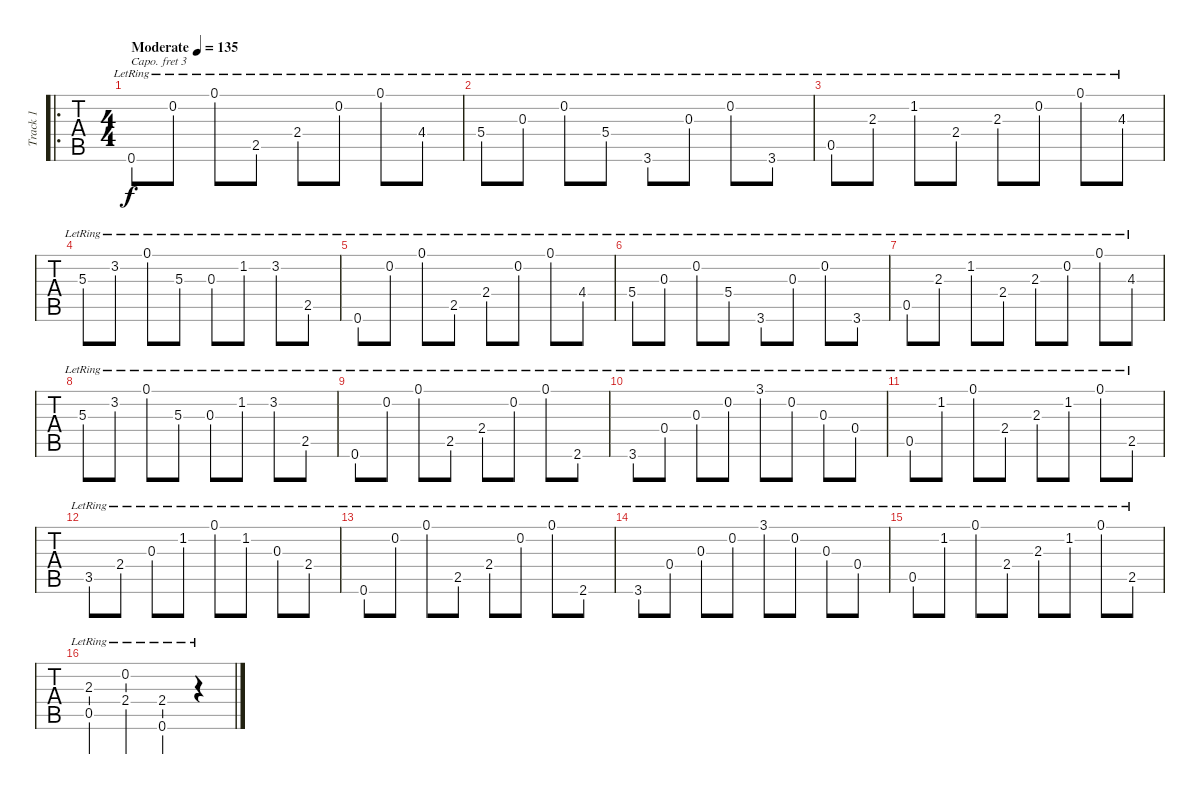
\track ("Track 1" "Track 1") {instrument acousticguitarsteel}
\staff {tabs}
\capo 3
\tuning (E4 B3 G3 D3 A2 E2) {hide}
\ro
\ts (4 4)
\tempo (135 "Moderate")
\clef g2
\ks c
0.6{lr}.8{dy f instrument acousticguitarsteel} 0.2{lr}.8 0.1{lr}.8 2.5{lr}.8 2.4{lr}.8 0.2{lr}.8 0.1{lr}.8 4.4{lr}.8 |
5.4{lr}.8 0.3{lr}.8 0.2{lr}.8 5.4{lr}.8 3.6{lr}.8 0.3{lr}.8 0.2{lr}.8 3.6{lr}.8 |
0.5{lr}.8 2.3{lr}.8 1.2{lr}.8 2.4{lr}.8 2.3{lr}.8 0.2{lr}.8 0.1{lr}.8 4.3{lr}.8 |
5.3{lr}.8 3.2{lr}.8 0.1{lr}.8 5.3{lr}.8 0.3{lr}.8 1.2{lr}.8 3.2{lr}.8 2.5{lr}.8 |
0.6{lr}.8 0.2{lr}.8 0.1{lr}.8 2.5{lr}.8 2.4{lr}.8 0.2{lr}.8 0.1{lr}.8 4.4{lr}.8 |
5.4{lr}.8 0.3{lr}.8 0.2{lr}.8 5.4{lr}.8 3.6{lr}.8 0.3{lr}.8 0.2{lr}.8 3.6{lr}.8 |
0.5{lr}.8 2.3{lr}.8 1.2{lr}.8 2.4{lr}.8 2.3{lr}.8 0.2{lr}.8 0.1{lr}.8 4.3{lr}.8 |
5.3{lr}.8 3.2{lr}.8 0.1{lr}.8 5.3{lr}.8 0.3{lr}.8 1.2{lr}.8 3.2{lr}.8 2.5{lr}.8 |
0.6{lr}.8 0.2{lr}.8 0.1{lr}.8 2.5{lr}.8 2.4{lr}.8 0.2{lr}.8 0.1{lr}.8 2.6{lr}.8 |
3.6{lr}.8 0.4{lr}.8 0.3{lr}.8 0.2{lr}.8 3.1{lr}.8 0.2{lr}.8 0.3{lr}.8 0.4{lr}.8 |
0.5{lr}.8 1.2{lr}.8 0.1{lr}.8 2.4{lr}.8 2.3{lr}.8 1.2{lr}.8 0.1{lr}.8 2.5{lr}.8 |
3.5{lr}.8 2.4{lr}.8 0.3{lr}.8 1.2{lr}.8 0.1{lr}.8 1.2{lr}.8 0.3{lr}.8 2.4{lr}.8 |
0.6{lr}.8 0.2{lr}.8 0.1{lr}.8 2.5{lr}.8 2.4{lr}.8 0.2{lr}.8 0.1{lr}.8 2.6{lr}.8 |
3.6{lr}.8 0.4{lr}.8 0.3{lr}.8 0.2{lr}.8 3.1{lr}.8 0.2{lr}.8 0.3{lr}.8 0.4{lr}.8 |
0.5{lr}.8 1.2{lr}.8 0.1{lr}.8 2.4{lr}.8 2.3{lr}.8 1.2{lr}.8 0.1{lr}.8 2.5{lr}.8 |
(2.3{lr} 0.5{lr}).4 (0.2{lr} 2.4{lr}).4 (2.4{lr} 0.6{lr}).4 r.4
